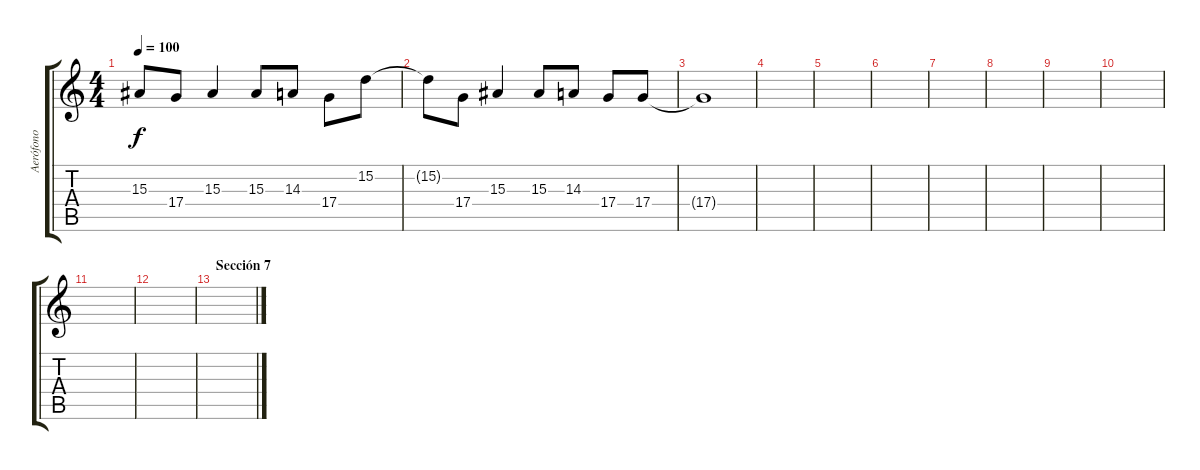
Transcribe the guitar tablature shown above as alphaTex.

\track ("Aerófono" "Aerófono") {instrument trumpet}
\staff {score tabs}
\tuning (E4 B3 G3 D3 A2 E2) {hide}
\ts (4 4)
\tempo 100
\clef g2
\ks c
15.3{t}.8{dy f} 17.4.8 15.3.4 15.3.8 14.3.8 17.4.8 15.2.8 |
15.2{t}.8 17.4.8 15.3.4 15.3.8 14.3.8 17.4.8 17.4.8 |
17.4{t}.1 |
|
|
|
|
|
|
|
|
|
\section ("" "Sección 7")
